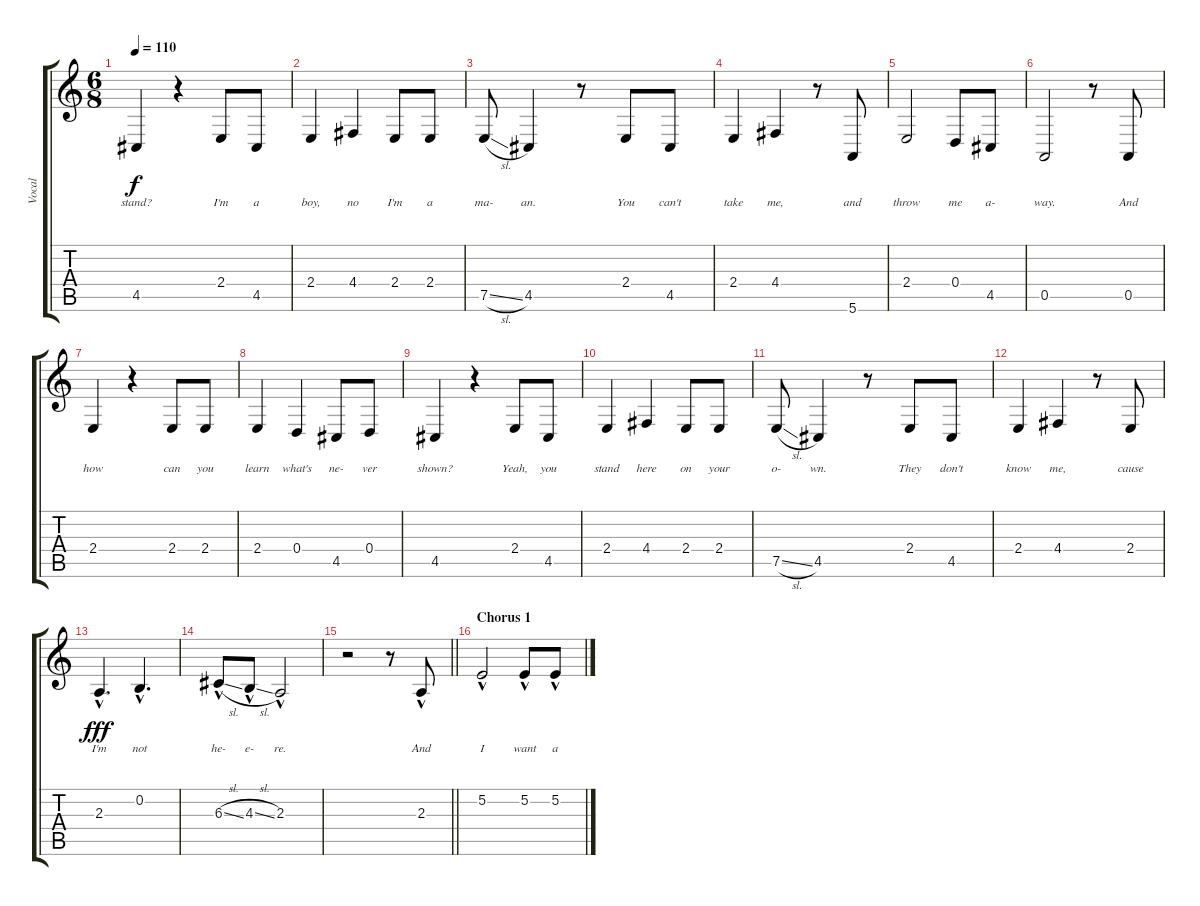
\track ("Vocal" "Vocal") {instrument altosax}
\staff {score tabs}
\tuning (E4 B3 G3 D3 A2 E2) {hide}
\ts (6 8)
\tempo 110
\clef g2
\ks c
4.5.4{lyrics (0 "stand?") lyrics (1 "") lyrics (2 "") lyrics (3 "") lyrics (4 "") dy f} r.4 2.4.8{lyrics (0 "I'm") lyrics (1 "") lyrics (2 "") lyrics (3 "") lyrics (4 "")} 4.5.8{lyrics (0 "a") lyrics (1 "") lyrics (2 "") lyrics (3 "") lyrics (4 "")} |
2.4.4{lyrics (0 "boy,") lyrics (1 "") lyrics (2 "") lyrics (3 "") lyrics (4 "")} 4.4.4{lyrics (0 "no") lyrics (1 "") lyrics (2 "") lyrics (3 "") lyrics (4 "")} 2.4.8{lyrics (0 "I'm") lyrics (1 "") lyrics (2 "") lyrics (3 "") lyrics (4 "")} 2.4.8{lyrics (0 "a") lyrics (1 "") lyrics (2 "") lyrics (3 "") lyrics (4 "")} |
7.5{sl}.8{lyrics (0 "ma-") lyrics (1 "") lyrics (2 "") lyrics (3 "") lyrics (4 "")} 4.5.4{lyrics (0 "an.") lyrics (1 "") lyrics (2 "") lyrics (3 "") lyrics (4 "")} r.8 2.4.8{lyrics (0 "You") lyrics (1 "") lyrics (2 "") lyrics (3 "") lyrics (4 "")} 4.5.8{lyrics (0 "can't") lyrics (1 "") lyrics (2 "") lyrics (3 "") lyrics (4 "")} |
2.4.4{lyrics (0 "take") lyrics (1 "") lyrics (2 "") lyrics (3 "") lyrics (4 "")} 4.4.4{lyrics (0 "me,") lyrics (1 "") lyrics (2 "") lyrics (3 "") lyrics (4 "")} r.8 5.6.8{lyrics (0 "and") lyrics (1 "") lyrics (2 "") lyrics (3 "") lyrics (4 "")} |
2.4.2{lyrics (0 "throw") lyrics (1 "") lyrics (2 "") lyrics (3 "") lyrics (4 "")} 0.4.8{lyrics (0 "me") lyrics (1 "") lyrics (2 "") lyrics (3 "") lyrics (4 "")} 4.5.8{lyrics (0 "a-") lyrics (1 "") lyrics (2 "") lyrics (3 "") lyrics (4 "")} |
0.5.2{lyrics (0 "way.") lyrics (1 "") lyrics (2 "") lyrics (3 "") lyrics (4 "")} r.8 0.5.8{lyrics (0 "And") lyrics (1 "") lyrics (2 "") lyrics (3 "") lyrics (4 "")} |
2.4.4{lyrics (0 "how") lyrics (1 "") lyrics (2 "") lyrics (3 "") lyrics (4 "")} r.4 2.4.8{lyrics (0 "can") lyrics (1 "") lyrics (2 "") lyrics (3 "") lyrics (4 "")} 2.4.8{lyrics (0 "you") lyrics (1 "") lyrics (2 "") lyrics (3 "") lyrics (4 "")} |
2.4.4{lyrics (0 "learn") lyrics (1 "") lyrics (2 "") lyrics (3 "") lyrics (4 "")} 0.4.4{lyrics (0 "what's") lyrics (1 "") lyrics (2 "") lyrics (3 "") lyrics (4 "")} 4.5.8{lyrics (0 "ne-") lyrics (1 "") lyrics (2 "") lyrics (3 "") lyrics (4 "")} 0.4.8{lyrics (0 "ver") lyrics (1 "") lyrics (2 "") lyrics (3 "") lyrics (4 "")} |
4.5.4{lyrics (0 "shown?") lyrics (1 "") lyrics (2 "") lyrics (3 "") lyrics (4 "")} r.4 2.4.8{lyrics (0 "Yeah,") lyrics (1 "") lyrics (2 "") lyrics (3 "") lyrics (4 "")} 4.5.8{lyrics (0 "you") lyrics (1 "") lyrics (2 "") lyrics (3 "") lyrics (4 "")} |
2.4.4{lyrics (0 "stand") lyrics (1 "") lyrics (2 "") lyrics (3 "") lyrics (4 "")} 4.4.4{lyrics (0 "here") lyrics (1 "") lyrics (2 "") lyrics (3 "") lyrics (4 "")} 2.4.8{lyrics (0 "on") lyrics (1 "") lyrics (2 "") lyrics (3 "") lyrics (4 "")} 2.4.8{lyrics (0 "your") lyrics (1 "") lyrics (2 "") lyrics (3 "") lyrics (4 "")} |
7.5{sl}.8{lyrics (0 "o-") lyrics (1 "") lyrics (2 "") lyrics (3 "") lyrics (4 "")} 4.5.4{lyrics (0 "wn.") lyrics (1 "") lyrics (2 "") lyrics (3 "") lyrics (4 "")} r.8 2.4.8{lyrics (0 "They") lyrics (1 "") lyrics (2 "") lyrics (3 "") lyrics (4 "")} 4.5.8{lyrics (0 "don't") lyrics (1 "") lyrics (2 "") lyrics (3 "") lyrics (4 "")} |
2.4.4{lyrics (0 "know") lyrics (1 "") lyrics (2 "") lyrics (3 "") lyrics (4 "")} 4.4.4{lyrics (0 "me,") lyrics (1 "") lyrics (2 "") lyrics (3 "") lyrics (4 "")} r.8 2.4.8{lyrics (0 "cause") lyrics (1 "") lyrics (2 "") lyrics (3 "") lyrics (4 "")} |
2.3{hac}.4{d lyrics (0 "I'm") lyrics (1 "") lyrics (2 "") lyrics (3 "") lyrics (4 "") dy fff} 0.2{hac}.4{d lyrics (0 "not") lyrics (1 "") lyrics (2 "") lyrics (3 "") lyrics (4 "")} |
6.3{sl hac}.8{lyrics (0 "he-") lyrics (1 "") lyrics (2 "") lyrics (3 "") lyrics (4 "")} 4.3{sl hac}.8{lyrics (0 "e-") lyrics (1 "") lyrics (2 "") lyrics (3 "") lyrics (4 "")} 2.3{hac}.2{lyrics (0 "re.") lyrics (1 "") lyrics (2 "") lyrics (3 "") lyrics (4 "")} |
\barLineRight lightlight
r.2 r.8 2.3{hac}.8{lyrics (0 "And") lyrics (1 "") lyrics (2 "") lyrics (3 "") lyrics (4 "") instrument tenorsax} |
\section ("" "Chorus 1")
5.2{hac}.2{lyrics (0 "I") lyrics (1 "") lyrics (2 "") lyrics (3 "") lyrics (4 "")} 5.2{hac}.8{lyrics (0 "want") lyrics (1 "") lyrics (2 "") lyrics (3 "") lyrics (4 "")} 5.2{hac}.8{lyrics (0 "a") lyrics (1 "") lyrics (2 "") lyrics (3 "") lyrics (4 "")}
